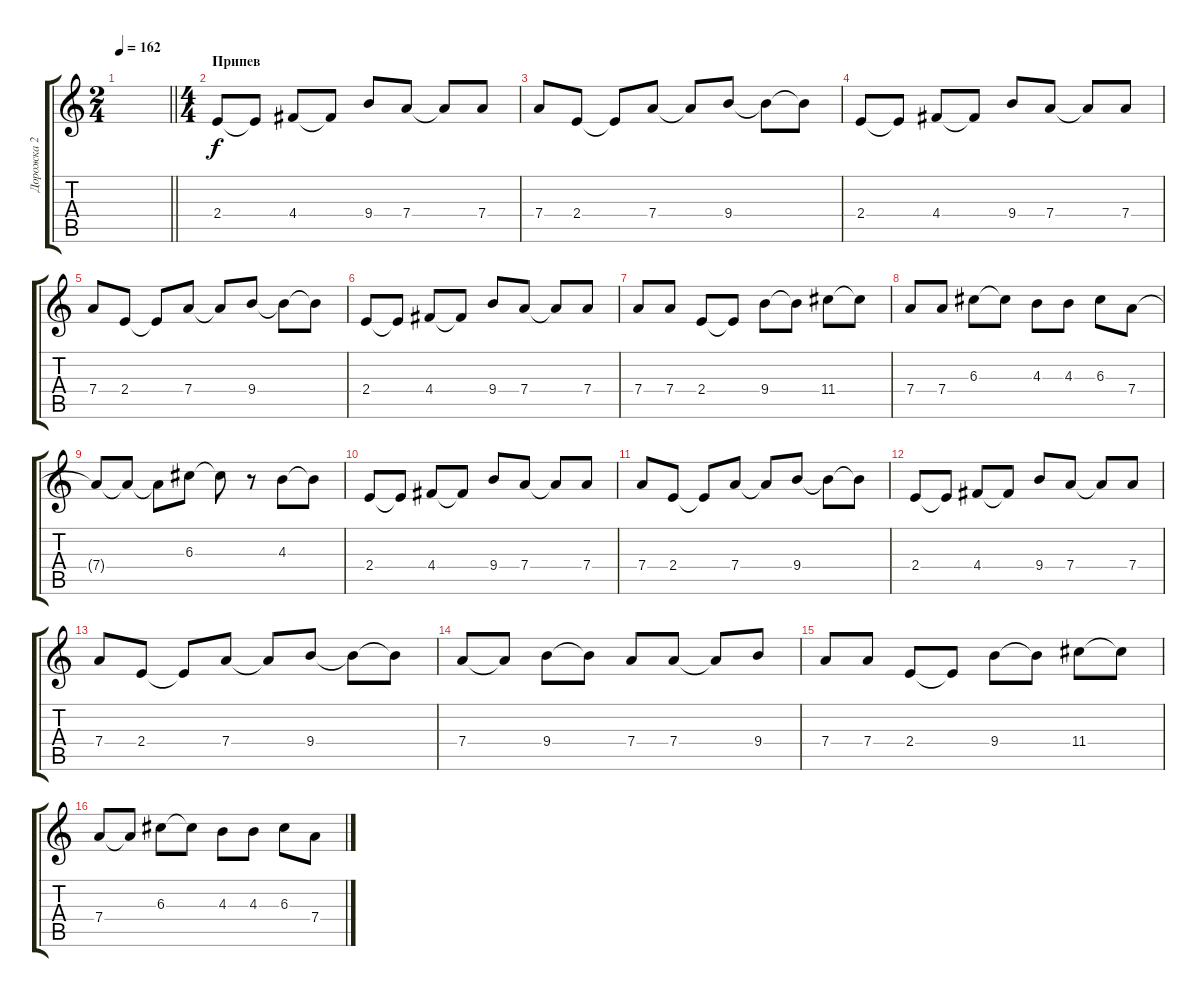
\track ("Дорожка 2" "Дорожка 2") {instrument overdrivenguitar}
\staff {score tabs}
\tuning (E4 B3 G3 D3 A2 E2) {hide}
\ts (2 4)
\tempo 162
\clef g2
\barLineRight lightlight
\ks c
|
\ts (4 4)
\section ("" "Припев")
2.4.8 2.4{t}.8 4.4.8 4.4{t}.8 9.4.8 7.4.8 7.4{t}.8 7.4.8 |
7.4.8 2.4.8 2.4{t}.8 7.4.8 7.4{t}.8 9.4.8 9.4{t}.8 9.4{t}.8 |
2.4.8 2.4{t}.8 4.4.8 4.4{t}.8 9.4.8 7.4.8 7.4{t}.8 7.4.8 |
7.4.8 2.4.8 2.4{t}.8 7.4.8 7.4{t}.8 9.4.8 9.4{t}.8 9.4{t}.8 |
2.4.8 2.4{t}.8 4.4.8 4.4{t}.8 9.4.8 7.4.8 7.4{t}.8 7.4.8 |
7.4.8 7.4.8 2.4.8 2.4{t}.8 9.4.8 9.4{t}.8 11.4.8 11.4{t}.8 |
7.4.8 7.4.8 6.3.8 6.3{t}.8 4.3.8 4.3.8 6.3.8 7.4.8 |
7.4{t}.8 7.4{t}.8 7.4{t}.8 6.3.8 6.3{t}.8 r.8 4.3.8 4.3{t}.8 |
2.4.8 2.4{t}.8 4.4.8 4.4{t}.8 9.4.8 7.4.8 7.4{t}.8 7.4.8 |
7.4.8 2.4.8 2.4{t}.8 7.4.8 7.4{t}.8 9.4.8 9.4{t}.8 9.4{t}.8 |
2.4.8 2.4{t}.8 4.4.8 4.4{t}.8 9.4.8 7.4.8 7.4{t}.8 7.4.8 |
7.4.8 2.4.8 2.4{t}.8 7.4.8 7.4{t}.8 9.4.8 9.4{t}.8 9.4{t}.8 |
7.4.8 7.4{t}.8 9.4.8 9.4{t}.8 7.4.8 7.4.8 7.4{t}.8 9.4.8 |
7.4.8 7.4.8 2.4.8 2.4{t}.8 9.4.8 9.4{t}.8 11.4.8 11.4{t}.8 |
7.4.8 7.4{t}.8 6.3.8 6.3{t}.8 4.3.8 4.3.8 6.3.8 7.4.8
